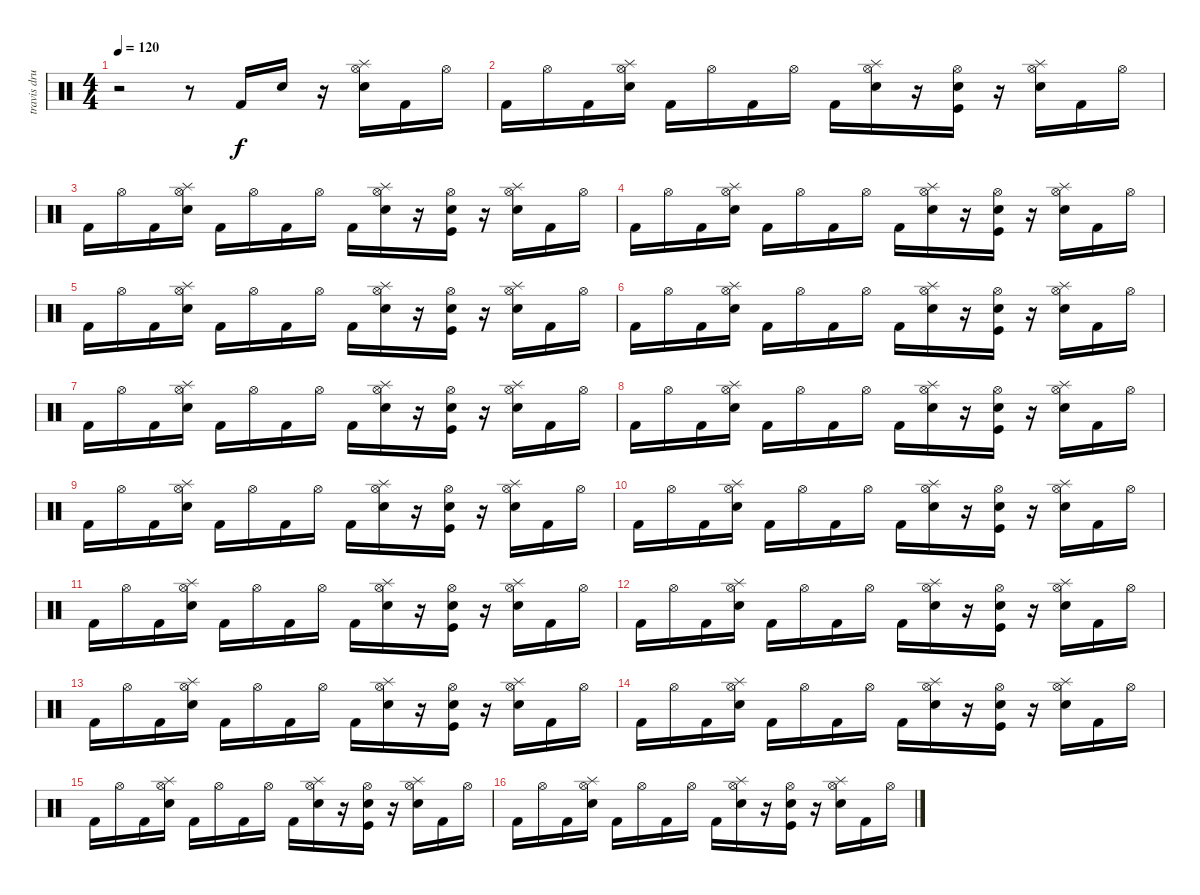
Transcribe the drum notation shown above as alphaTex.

\track ("travis drums" "travis dru") {instrument percussion}
\staff {score}
\articulation defaults
\ts (4 4)
\tempo 120
\clef neutral
\ks c
r.2{dy f} r.8 "Kick (hit) 2".16 "Electric Snare (hit)".16 r.16 ("Splash (hit)" "Hi-Hat (open)" "Electric Snare (hit)").16 "Kick (hit) 2".16 "Hi-Hat (open)".16 |
"Kick (hit) 2".16 "Hi-Hat (open)".16 "Kick (hit) 2".16 ("Splash (hit)" "Hi-Hat (open)" "Electric Snare (hit)").16 "Kick (hit) 2".16 "Hi-Hat (open)".16 "Kick (hit) 2".16 "Hi-Hat (open)".16 "Kick (hit) 2".16 ("Splash (hit)" "Hi-Hat (open)" "Electric Snare (hit)").16 r.16 ("Snare (hit) 2" "Kick (hit)" "Hi-Hat (open)").16 r.16 ("Splash (hit)" "Hi-Hat (open)" "Electric Snare (hit)").16 "Kick (hit) 2".16 "Hi-Hat (open)".16 |
"Kick (hit) 2".16 "Hi-Hat (open)".16 "Kick (hit) 2".16 ("Splash (hit)" "Hi-Hat (open)" "Electric Snare (hit)").16 "Kick (hit) 2".16 "Hi-Hat (open)".16 "Kick (hit) 2".16 "Hi-Hat (open)".16 "Kick (hit) 2".16 ("Splash (hit)" "Hi-Hat (open)" "Electric Snare (hit)").16 r.16 ("Snare (hit) 2" "Kick (hit)" "Hi-Hat (open)").16 r.16 ("Splash (hit)" "Hi-Hat (open)" "Electric Snare (hit)").16 "Kick (hit) 2".16 "Hi-Hat (open)".16 |
"Kick (hit) 2".16 "Hi-Hat (open)".16 "Kick (hit) 2".16 ("Splash (hit)" "Hi-Hat (open)" "Electric Snare (hit)").16 "Kick (hit) 2".16 "Hi-Hat (open)".16 "Kick (hit) 2".16 "Hi-Hat (open)".16 "Kick (hit) 2".16 ("Splash (hit)" "Hi-Hat (open)" "Electric Snare (hit)").16 r.16 ("Snare (hit) 2" "Kick (hit)" "Hi-Hat (open)").16 r.16 ("Splash (hit)" "Hi-Hat (open)" "Electric Snare (hit)").16 "Kick (hit) 2".16 "Hi-Hat (open)".16 |
"Kick (hit) 2".16 "Hi-Hat (open)".16 "Kick (hit) 2".16 ("Splash (hit)" "Hi-Hat (open)" "Electric Snare (hit)").16 "Kick (hit) 2".16 "Hi-Hat (open)".16 "Kick (hit) 2".16 "Hi-Hat (open)".16 "Kick (hit) 2".16 ("Splash (hit)" "Hi-Hat (open)" "Electric Snare (hit)").16 r.16 ("Snare (hit) 2" "Kick (hit)" "Hi-Hat (open)").16 r.16 ("Splash (hit)" "Hi-Hat (open)" "Electric Snare (hit)").16 "Kick (hit) 2".16 "Hi-Hat (open)".16 |
"Kick (hit) 2".16 "Hi-Hat (open)".16 "Kick (hit) 2".16 ("Splash (hit)" "Hi-Hat (open)" "Electric Snare (hit)").16 "Kick (hit) 2".16 "Hi-Hat (open)".16 "Kick (hit) 2".16 "Hi-Hat (open)".16 "Kick (hit) 2".16 ("Splash (hit)" "Hi-Hat (open)" "Electric Snare (hit)").16 r.16 ("Snare (hit) 2" "Kick (hit)" "Hi-Hat (open)").16 r.16 ("Splash (hit)" "Hi-Hat (open)" "Electric Snare (hit)").16 "Kick (hit) 2".16 "Hi-Hat (open)".16 |
"Kick (hit) 2".16 "Hi-Hat (open)".16 "Kick (hit) 2".16 ("Splash (hit)" "Hi-Hat (open)" "Electric Snare (hit)").16 "Kick (hit) 2".16 "Hi-Hat (open)".16 "Kick (hit) 2".16 "Hi-Hat (open)".16 "Kick (hit) 2".16 ("Splash (hit)" "Hi-Hat (open)" "Electric Snare (hit)").16 r.16 ("Snare (hit) 2" "Kick (hit)" "Hi-Hat (open)").16 r.16 ("Splash (hit)" "Hi-Hat (open)" "Electric Snare (hit)").16 "Kick (hit) 2".16 "Hi-Hat (open)".16 |
"Kick (hit) 2".16 "Hi-Hat (open)".16 "Kick (hit) 2".16 ("Splash (hit)" "Hi-Hat (open)" "Electric Snare (hit)").16 "Kick (hit) 2".16 "Hi-Hat (open)".16 "Kick (hit) 2".16 "Hi-Hat (open)".16 "Kick (hit) 2".16 ("Splash (hit)" "Hi-Hat (open)" "Electric Snare (hit)").16 r.16 ("Snare (hit) 2" "Kick (hit)" "Hi-Hat (open)").16 r.16 ("Splash (hit)" "Hi-Hat (open)" "Electric Snare (hit)").16 "Kick (hit) 2".16 "Hi-Hat (open)".16 |
"Kick (hit) 2".16 "Hi-Hat (open)".16 "Kick (hit) 2".16 ("Splash (hit)" "Hi-Hat (open)" "Electric Snare (hit)").16 "Kick (hit) 2".16 "Hi-Hat (open)".16 "Kick (hit) 2".16 "Hi-Hat (open)".16 "Kick (hit) 2".16 ("Splash (hit)" "Hi-Hat (open)" "Electric Snare (hit)").16 r.16 ("Snare (hit) 2" "Kick (hit)" "Hi-Hat (open)").16 r.16 ("Splash (hit)" "Hi-Hat (open)" "Electric Snare (hit)").16 "Kick (hit) 2".16 "Hi-Hat (open)".16 |
"Kick (hit) 2".16 "Hi-Hat (open)".16 "Kick (hit) 2".16 ("Splash (hit)" "Hi-Hat (open)" "Electric Snare (hit)").16 "Kick (hit) 2".16 "Hi-Hat (open)".16 "Kick (hit) 2".16 "Hi-Hat (open)".16 "Kick (hit) 2".16 ("Splash (hit)" "Hi-Hat (open)" "Electric Snare (hit)").16 r.16 ("Snare (hit) 2" "Kick (hit)" "Hi-Hat (open)").16 r.16 ("Splash (hit)" "Hi-Hat (open)" "Electric Snare (hit)").16 "Kick (hit) 2".16 "Hi-Hat (open)".16 |
"Kick (hit) 2".16 "Hi-Hat (open)".16 "Kick (hit) 2".16 ("Splash (hit)" "Hi-Hat (open)" "Electric Snare (hit)").16 "Kick (hit) 2".16 "Hi-Hat (open)".16 "Kick (hit) 2".16 "Hi-Hat (open)".16 "Kick (hit) 2".16 ("Splash (hit)" "Hi-Hat (open)" "Electric Snare (hit)").16 r.16 ("Snare (hit) 2" "Kick (hit)" "Hi-Hat (open)").16 r.16 ("Splash (hit)" "Hi-Hat (open)" "Electric Snare (hit)").16 "Kick (hit) 2".16 "Hi-Hat (open)".16 |
"Kick (hit) 2".16 "Hi-Hat (open)".16 "Kick (hit) 2".16 ("Splash (hit)" "Hi-Hat (open)" "Electric Snare (hit)").16 "Kick (hit) 2".16 "Hi-Hat (open)".16 "Kick (hit) 2".16 "Hi-Hat (open)".16 "Kick (hit) 2".16 ("Splash (hit)" "Hi-Hat (open)" "Electric Snare (hit)").16 r.16 ("Snare (hit) 2" "Kick (hit)" "Hi-Hat (open)").16 r.16 ("Splash (hit)" "Hi-Hat (open)" "Electric Snare (hit)").16 "Kick (hit) 2".16 "Hi-Hat (open)".16 |
"Kick (hit) 2".16 "Hi-Hat (open)".16 "Kick (hit) 2".16 ("Splash (hit)" "Hi-Hat (open)" "Electric Snare (hit)").16 "Kick (hit) 2".16 "Hi-Hat (open)".16 "Kick (hit) 2".16 "Hi-Hat (open)".16 "Kick (hit) 2".16 ("Splash (hit)" "Hi-Hat (open)" "Electric Snare (hit)").16 r.16 ("Snare (hit) 2" "Kick (hit)" "Hi-Hat (open)").16 r.16 ("Splash (hit)" "Hi-Hat (open)" "Electric Snare (hit)").16 "Kick (hit) 2".16 "Hi-Hat (open)".16 |
"Kick (hit) 2".16 "Hi-Hat (open)".16 "Kick (hit) 2".16 ("Splash (hit)" "Hi-Hat (open)" "Electric Snare (hit)").16 "Kick (hit) 2".16 "Hi-Hat (open)".16 "Kick (hit) 2".16 "Hi-Hat (open)".16 "Kick (hit) 2".16 ("Splash (hit)" "Hi-Hat (open)" "Electric Snare (hit)").16 r.16 ("Snare (hit) 2" "Kick (hit)" "Hi-Hat (open)").16 r.16 ("Splash (hit)" "Hi-Hat (open)" "Electric Snare (hit)").16 "Kick (hit) 2".16 "Hi-Hat (open)".16 |
"Kick (hit) 2".16 "Hi-Hat (open)".16 "Kick (hit) 2".16 ("Splash (hit)" "Hi-Hat (open)" "Electric Snare (hit)").16 "Kick (hit) 2".16 "Hi-Hat (open)".16 "Kick (hit) 2".16 "Hi-Hat (open)".16 "Kick (hit) 2".16 ("Splash (hit)" "Hi-Hat (open)" "Electric Snare (hit)").16 r.16 ("Snare (hit) 2" "Kick (hit)" "Hi-Hat (open)").16 r.16 ("Splash (hit)" "Hi-Hat (open)" "Electric Snare (hit)").16 "Kick (hit) 2".16 "Hi-Hat (open)".16 |
"Kick (hit) 2".16 "Hi-Hat (open)".16 "Kick (hit) 2".16 ("Splash (hit)" "Hi-Hat (open)" "Electric Snare (hit)").16 "Kick (hit) 2".16 "Hi-Hat (open)".16 "Kick (hit) 2".16 "Hi-Hat (open)".16 "Kick (hit) 2".16 ("Splash (hit)" "Hi-Hat (open)" "Electric Snare (hit)").16 r.16 ("Snare (hit) 2" "Kick (hit)" "Hi-Hat (open)").16 r.16 ("Splash (hit)" "Hi-Hat (open)" "Electric Snare (hit)").16 "Kick (hit) 2".16 "Hi-Hat (open)".16
